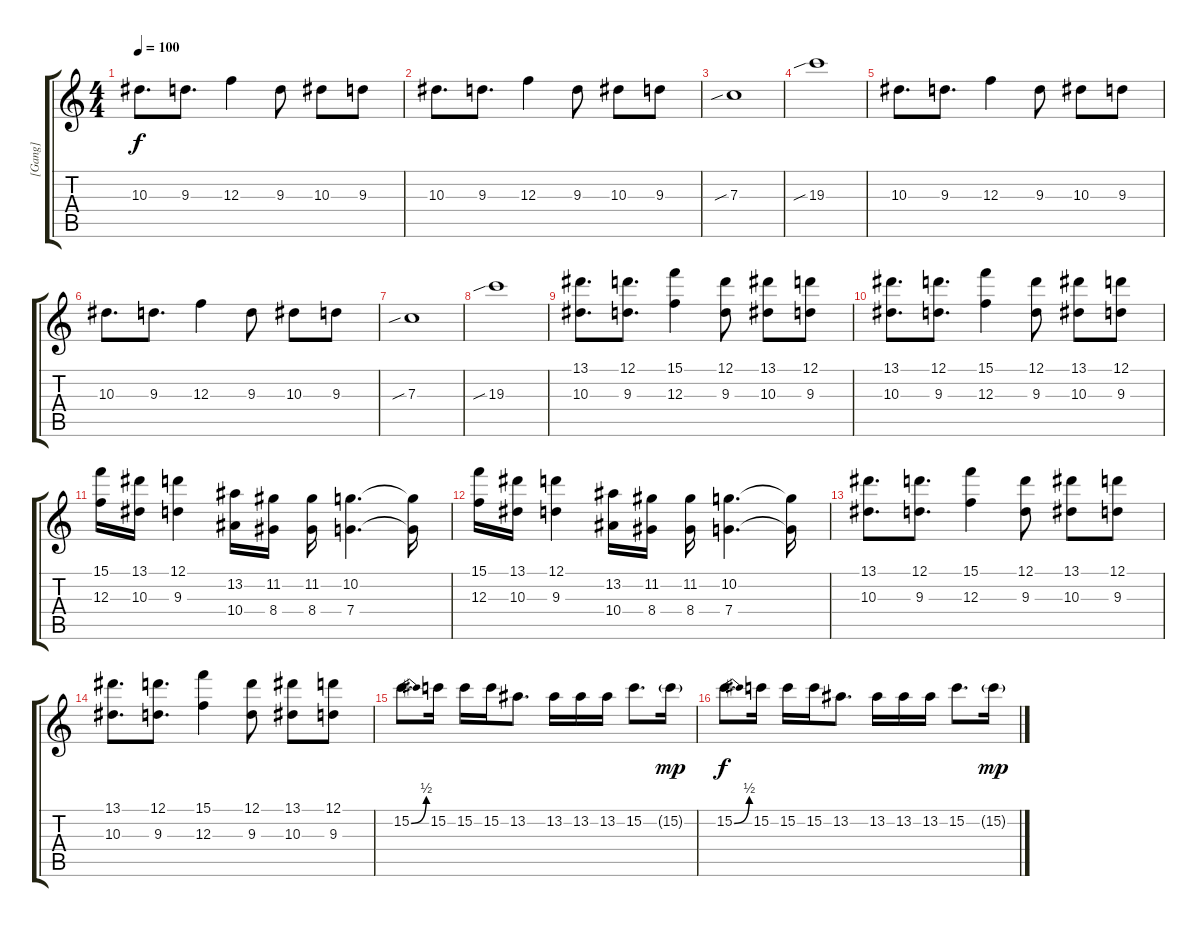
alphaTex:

\track ("[Gang]" "[Gang]") {instrument distortionguitar}
\staff {score tabs}
\tuning (D4 A3 F3 C3 G2 C2) {hide}
\ts (4 4)
\tempo 100
\clef g2
\ks c
10.3.8{d dy f} 9.3.8{d} 12.3.4 9.3.8 10.3.8 9.3.8 |
10.3.8{d} 9.3.8{d} 12.3.4 9.3.8 10.3.8 9.3.8 |
7.3{sib}.1 |
19.3{sib}.1 |
10.3.8{d} 9.3.8{d} 12.3.4 9.3.8 10.3.8 9.3.8 |
10.3.8{d} 9.3.8{d} 12.3.4 9.3.8 10.3.8 9.3.8 |
7.3{sib}.1 |
19.3{sib}.1 |
(13.1 10.3).8{d} (12.1 9.3).8{d} (15.1 12.3).4 (12.1 9.3).8 (13.1 10.3).8 (12.1 9.3).8 |
(13.1 10.3).8{d} (12.1 9.3).8{d} (15.1 12.3).4 (12.1 9.3).8 (13.1 10.3).8 (12.1 9.3).8 |
(15.1 12.3).16 (13.1 10.3).16 (12.1 9.3).4 (13.2 10.4).16 (11.2 8.4).16 (11.2 8.4).16 (10.2 7.4).4{d} (10.2{t} 7.4{t}).16 |
(15.1 12.3).16 (13.1 10.3).16 (12.1 9.3).4 (13.2 10.4).16 (11.2 8.4).16 (11.2 8.4).16 (10.2 7.4).4{d} (10.2{t} 7.4{t}).16 |
(13.1 10.3).8{d} (12.1 9.3).8{d} (15.1 12.3).4 (12.1 9.3).8 (13.1 10.3).8 (12.1 9.3).8 |
(13.1 10.3).8{d} (12.1 9.3).8{d} (15.1 12.3).4 (12.1 9.3).8 (13.1 10.3).8 (12.1 9.3).8 |
15.2{be (bend 0 0 60 2)}.8{d} 15.2.16 15.2.16 15.2.16 13.2.8{d} 13.2.16 13.2.16 13.2.16 15.2.8{d} 15.2{g}.16{dy mp} |
15.2{be (bend 0 0 60 2)}.8{d dy f} 15.2.16 15.2.16 15.2.16 13.2.8{d} 13.2.16 13.2.16 13.2.16 15.2.8{d} 15.2{g}.16{dy mp}
